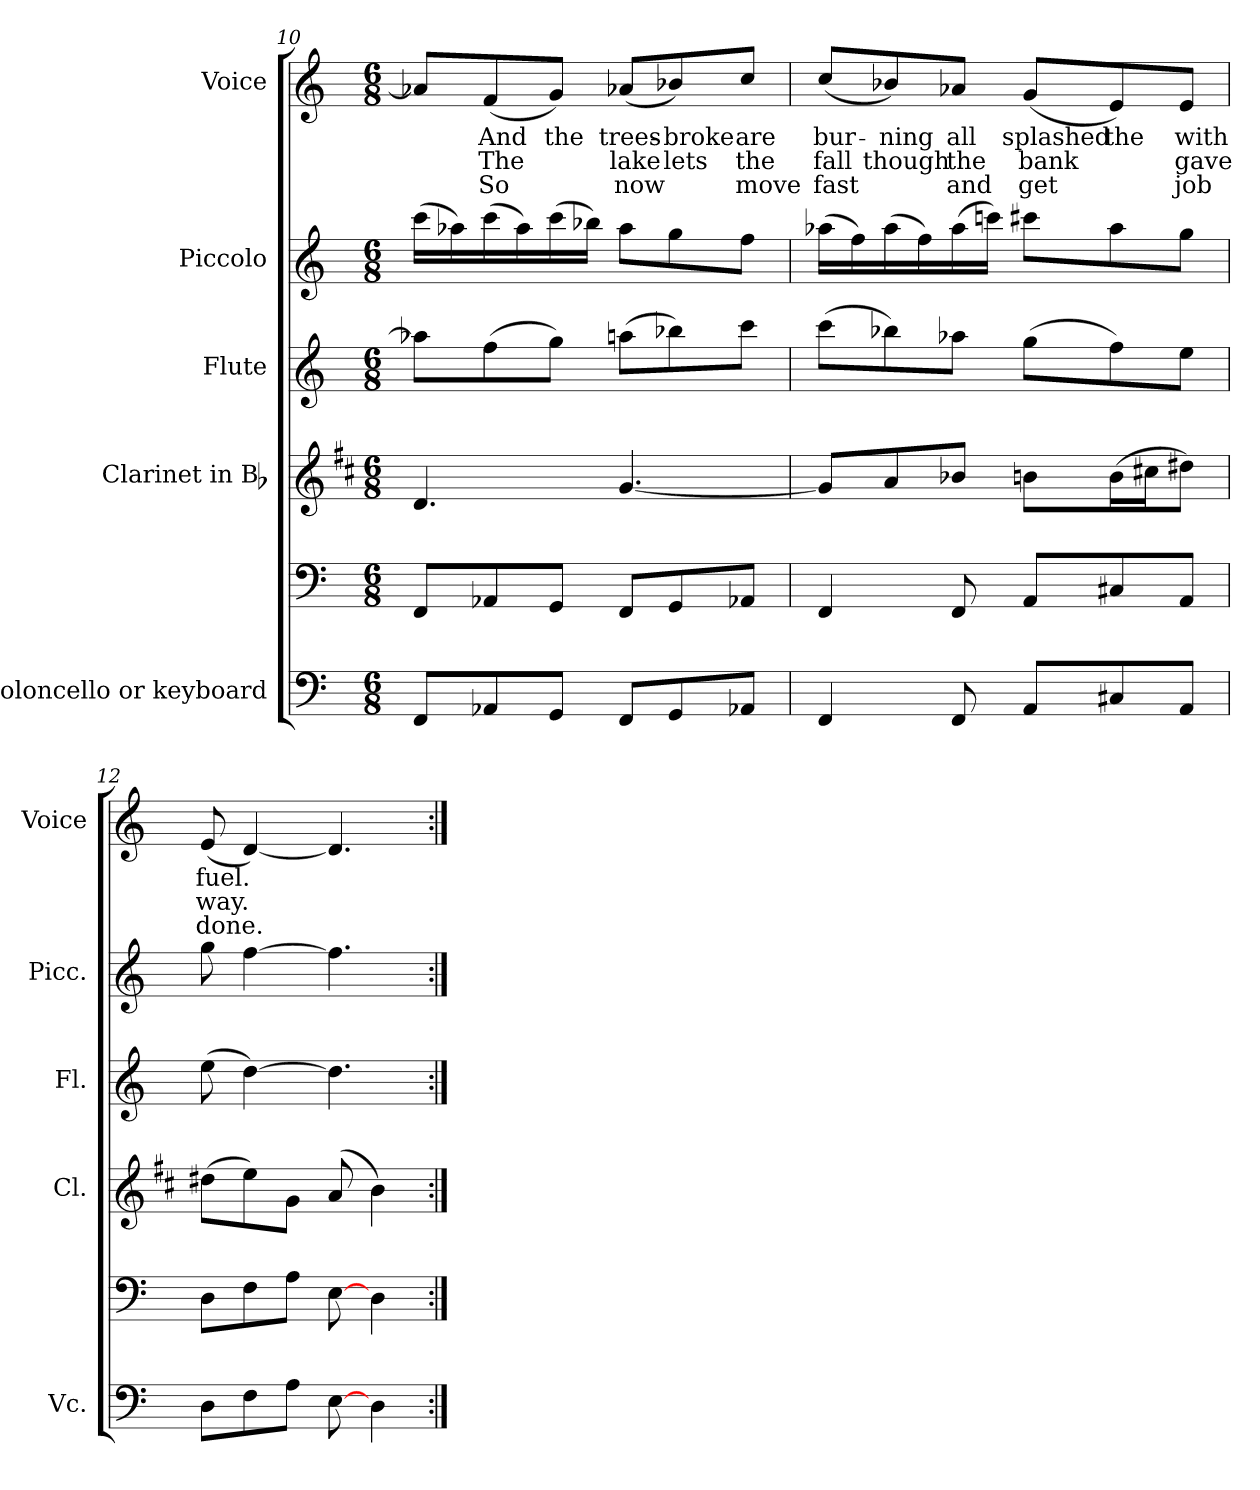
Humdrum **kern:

**kern	**kern	**kern	**kern	**kern	**kern	**text	**text	**text
*part6	*part5	*part4	*part3	*part2	*part1	*part1	*part1	*part1
*staff6	*staff5	*staff4	*staff3	*staff2	*staff1	*staff1	*staff1	*staff1
*I"Violoncello or keyboard	*	*I"Clarinet in Bb	*I"Flute	*I"Piccolo	*I"Voice	*	*	*
*I'Vc.	*	*I'Cl.	*I'Fl.	*I'Picc.	*I'Voice	*	*	*
*clefF4	*clefF4	*clefG2	*clefG2	*clefG2	*clefG2	*	*	*
*	*ITrd7c12	*ITrd1c2	*	*ITrd-7c-12	*	*	*	*
*k[]	*k[]	*k[]	*k[]	*k[]	*k[]	*	*	*
*C:	*C:	*C:	*C:	*C:	*C:	*	*	*
*M6/8	*M6/8	*M6/8	*M6/8	*M6/8	*M6/8	*	*	*
=10	=10	=10	=10	=10	=10	=10	=10	=10
8FFi/L	8FFFi/L	4.ci/	8aa-Xi\L]	(16cccci\LL	8a-Xi/L]	.	.	.
.	.	.	.	16aaa-Xi\)	.	.	.	.
!	!	!	!	!	!	!LO:LY:b:color=#000000	!LO:LY:b:color=#000000	!LO:LY:b:color=#000000
8AA-Xi/	8AAA-Xi/	.	(8ffi\	(16cccci\	(8fi/	And	The	So
.	.	.	.	16aaa-i\)	.	.	.	.
!	!	!	!	!	!	!LO:LY:b:color=#000000	!	!
8GGi/J	8GGGi/J	.	8ggi\J)	(16cccci\	8gi/J)	the	.	.
.	.	.	.	16bbb-Xi\JJ)	.	.	.	.
!	!	!	!	!	!	!LO:LY:b:color=#000000	!LO:LY:b:color=#000000	!LO:LY:b:color=#000000
8FFi/L	8FFFi/L	[4.fi/	(8aai\L	8aaa-i\L	(8a-Xi/L	trees-	lake	now
!	!	!	!	!	!	!LO:LY:b:color=#000000	!LO:LY:b:color=#000000	!
8GGi/	8GGGi/	.	8bb-Xi\)	8gggi\	8b-Xi/)	broke	lets	.
!	!	!	!	!	!	!LO:LY:b:color=#000000	!LO:LY:b:color=#000000	!LO:LY:b:color=#000000
8AA-Xi/J	8AAA-Xi/J	.	8ccci\J	8fffi\J	8cci/J	-are	the	move
=11	=11	=11	=11	=11	=11	=11	=11	=11
!	!	!	!	!	!	!LO:LY:b:color=#000000	!LO:LY:b:color=#000000	!LO:LY:b:color=#000000
4FFi/	4FFFi/	8fi/L]	(8ccci\L	(16aaa-Xi\LL	(8cci/L	bur-	fall	fast
.	.	.	.	16fffi\)	.	.	.	.
!	!	!	!	!	!	!LO:LY:b:color=#000000	!LO:LY:b:color=#000000	!
.	.	8gi/	8bb-Xi\)	(16aaa-i\	8b-Xi/)	-ning	though	.
.	.	.	.	16fffi\)	.	.	.	.
!	!	!	!	!	!	!LO:LY:b:color=#000000	!LO:LY:b:color=#000000	!LO:LY:b:color=#000000
8FFi/	8FFFi/	8a-Xi/J	8aa-Xi\J	(16aaa-i\	8a-Xi/J	all	the	and
.	.	.	.	16ccccni\JJ)	.	.	.	.
!	!	!	!	!	!	!LO:LY:b:color=#000000	!LO:LY:b:color=#000000	!LO:LY:b:color=#000000
8AAi/L	8AAAi/L	8ani\L	(8ggi\L	8cccc#Xi\L	(8gi/L	splashed	bank	get
!	!	!	!	!	!	!LO:LY:b:color=#000000	!	!
8C#Xi/	8CC#Xi/	(16ai\L	8ffi\)	8aaa-i\	8ei/)	the	.	.
.	.	16bni\J	.	.	.	.	.	.
!	!	!	!	!	!	!LO:LY:b:color=#000000	!LO:LY:b:color=#000000	!LO:LY:b:color=#000000
8AAi/J	8AAAi/J	8cc#Xi\J)	8eei\J	8gggi\J	8ei/J	with	gave	job
=12	=12	=12	=12	=12	=12	=12	=12	=12
!	!	!	!	!	!	!LO:LY:b:color=#000000	!LO:LY:b:color=#000000	!LO:LY:b:color=#000000
8Di\L	8DDi\L	(8cc#Xi\L	(8eei\	8gggi\	(8ei/	fuel.	way.	done.
8Fi\	8FFi\	8ddi\)	[4ddi\)	[4fffi\	[4di/)	.	.	.
8Ai\J	8AAi\J	8fi\J	.	.	.	.	.	.
[8Ei\	[8EEi\	(8gi/	4.ddi\]	4.fffi\]	4.di/]	.	.	.
4Di\	4DDi\	4ai\)	.	.	.	.	.	.
=:|!	=:|!	=:|!	=:|!	=:|!	=:|!	=:|!	=:|!	=:|!
*-	*-	*-	*-	*-	*-	*-	*-	*-
